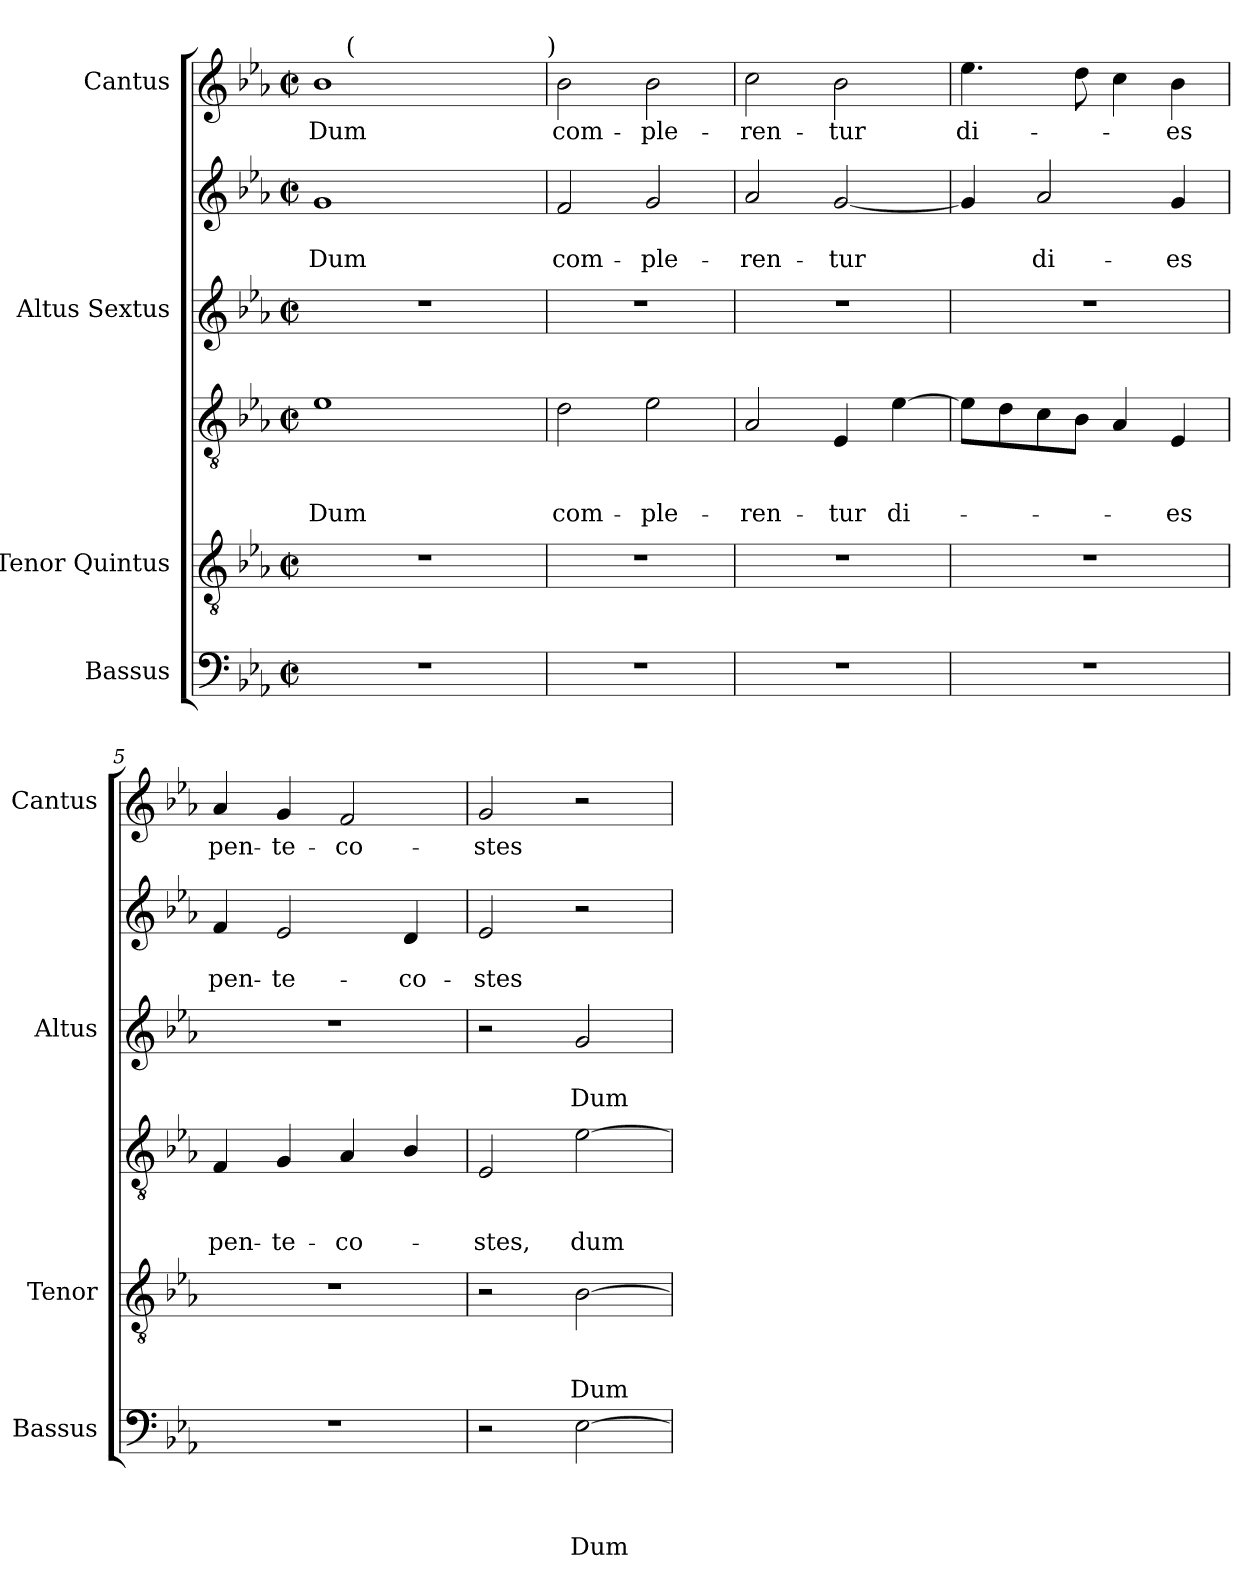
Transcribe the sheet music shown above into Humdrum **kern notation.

**kern	**text	**text	**text	**text	**kern	**text	**text	**text	**kern	**text	**text	**text	**kern	**text	**text	**kern	**text	**text	**kern	**text
*part4	*part4	*part4	*part4	*part4	*part3	*part3	*part3	*part3	*part3	*part3	*part3	*part3	*part2	*part2	*part2	*part2	*part2	*part2	*part1	*part1
*staff6	*staff6	*staff6	*staff6	*staff6	*staff5	*staff5	*staff5	*staff5	*staff4	*staff4	*staff4	*staff4	*staff3	*staff3	*staff3	*staff2	*staff2	*staff2	*staff1	*staff1
*I"Bassus	*	*	*	*	*I"Tenor Quintus	*	*	*	*	*	*	*	*I"Altus Sextus	*	*	*	*	*	*I"Cantus	*
*I'Bassus	*	*	*	*	*I'Tenor	*	*	*	*	*	*	*	*I'Altus	*	*	*	*	*	*I'Cantus	*
*clefF4	*	*	*	*	*clefGv2	*	*	*	*clefGv2	*	*	*	*clefG2	*	*	*clefG2	*	*	*clefG2	*
*k[b-e-a-]	*	*	*	*	*k[b-e-a-]	*	*	*	*k[b-e-a-]	*	*	*	*k[b-e-a-]	*	*	*k[b-e-a-]	*	*	*k[b-e-a-]	*
*E-:	*	*	*	*	*E-:	*	*	*	*E-:	*	*	*	*E-:	*	*	*E-:	*	*	*E-:	*
*M2/2	*	*	*	*	*M2/2	*	*	*	*M2/2	*	*	*	*M2/2	*	*	*M2/2	*	*	*M2/2	*
*met(c|)	*	*	*	*	*met(c|)	*	*	*	*met(c|)	*	*	*	*met(c|)	*	*	*met(c|)	*	*	*met(c|)	*
*MM60	*	*	*	*	*MM60	*	*	*	*MM60	*	*	*	*MM60	*	*	*MM60	*	*	*MM60	*
=1	=1	=1	=1	=1	=1	=1	=1	=1	=1	=1	=1	=1	=1	=1	=1	=1	=1	=1	=1	=1
!	!	!	!	!	!	!	!	!	!	!	!	!LO:LY:b	!	!	!	!	!	!LO:LY:b	!	!LO:LY:b
*	*	*	*	*	*	*	*	*	*	*	*	*	*	*	*	*	*	*	*^	*
1r	.	.	.	.	1r	.	.	.	1e-	.	.	Dum	1r	.	.	1g	.	Dum	1b-	16.ryy	Dum
!	!	!	!	!	!	!	!	!	!	!	!	!	!	!	!	!	!	!	!	!LO:TX:a:t=(	!
.	.	.	.	.	.	.	.	.	.	.	.	.	.	.	.	.	.	.	.	2ryy	.
.	.	.	.	.	.	.	.	.	.	.	.	.	.	.	.	.	.	.	.	4ryy	.
.	.	.	.	.	.	.	.	.	.	.	.	.	.	.	.	.	.	.	.	8ryy	.
.	.	.	.	.	.	.	.	.	.	.	.	.	.	.	.	.	.	.	.	32ryy	.
!	!	!	!	!	!	!	!	!	!	!	!	!	!	!	!	!	!	!	!LO:TX:a:t=)	!	!
=2	=2	=2	=2	=2	=2	=2	=2	=2	=2	=2	=2	=2	=2	=2	=2	=2	=2	=2	=2	=2	=2
!	!	!	!	!	!	!	!	!	!	!	!	!LO:LY:b	!	!	!	!	!	!LO:LY:b	!	!	!LO:LY:b
*	*	*	*	*	*	*	*	*	*	*	*	*	*	*	*	*	*	*	*v	*v	*
1r	.	.	.	.	1r	.	.	.	2d\	.	.	com-	1r	.	.	2f/	.	com-	2b-\	com-
!	!	!	!	!	!	!	!	!	!	!	!	!LO:LY:b	!	!	!	!	!	!LO:LY:b	!	!LO:LY:b
.	.	.	.	.	.	.	.	.	2e-\	.	.	-ple-	.	.	.	2g/	.	-ple-	2b-\	-ple-
=3	=3	=3	=3	=3	=3	=3	=3	=3	=3	=3	=3	=3	=3	=3	=3	=3	=3	=3	=3	=3
!	!	!	!	!	!	!	!	!	!	!	!	!LO:LY:b	!	!	!	!	!	!LO:LY:b	!	!LO:LY:b
1r	.	.	.	.	1r	.	.	.	2A-/	.	.	-ren-	1r	.	.	2a-/	.	-ren-	2cc\	-ren-
!	!	!	!	!	!	!	!	!	!	!	!	!LO:LY:b	!	!	!	!	!	!LO:LY:b	!	!LO:LY:b
.	.	.	.	.	.	.	.	.	4E-/	.	.	-tur	.	.	.	[<2g/	.	-tur	2b-\	-tur
!	!	!	!	!	!	!	!	!	!	!	!	!LO:LY:b	!	!	!	!	!	!	!	!
.	.	.	.	.	.	.	.	.	[>4e-\	.	.	di-	.	.	.	.	.	.	.	.
=4	=4	=4	=4	=4	=4	=4	=4	=4	=4	=4	=4	=4	=4	=4	=4	=4	=4	=4	=4	=4
!	!	!	!	!	!	!	!	!	!	!	!	!	!	!	!	!	!	!	!	!LO:LY:b
1r	.	.	.	.	1r	.	.	.	8e-\L]	.	.	.	1r	.	.	4g/]	.	.	4.ee-\	di-
.	.	.	.	.	.	.	.	.	8d\	.	.	.	.	.	.	.	.	.	.	.
!	!	!	!	!	!	!	!	!	!	!	!	!	!	!	!	!	!	!LO:LY:b	!	!
.	.	.	.	.	.	.	.	.	8c\	.	.	.	.	.	.	2a-/	.	di-	.	.
.	.	.	.	.	.	.	.	.	8B-\J	.	.	.	.	.	.	.	.	.	8dd\	.
.	.	.	.	.	.	.	.	.	4A-/	.	.	.	.	.	.	.	.	.	4cc\	.
!	!	!	!	!	!	!	!	!	!	!	!	!LO:LY:b	!	!	!	!	!	!LO:LY:b	!	!LO:LY:b
.	.	.	.	.	.	.	.	.	4E-/	.	.	-es	.	.	.	4g/	.	-es	4b-\	-es
=5	=5	=5	=5	=5	=5	=5	=5	=5	=5	=5	=5	=5	=5	=5	=5	=5	=5	=5	=5	=5
!	!	!	!	!	!	!	!	!	!	!	!	!LO:LY:b	!	!	!	!	!	!LO:LY:b	!	!LO:LY:b
1r	.	.	.	.	1r	.	.	.	4F/	.	.	pen-	1r	.	.	4f/	.	pen-	4a-/	pen-
!	!	!	!	!	!	!	!	!	!	!	!	!LO:LY:b	!	!	!	!	!	!LO:LY:b	!	!LO:LY:b
.	.	.	.	.	.	.	.	.	4G/	.	.	-te-	.	.	.	2e-/	.	-te-	4g/	-te-
!	!	!	!	!	!	!	!	!	!	!	!	!LO:LY:b	!	!	!	!	!	!	!	!LO:LY:b
.	.	.	.	.	.	.	.	.	4A-/	.	.	-co-	.	.	.	.	.	.	2f/	-co-
!	!	!	!	!	!	!	!	!	!	!	!	!	!	!	!	!	!	!LO:LY:b	!	!
.	.	.	.	.	.	.	.	.	4B-/	.	.	.	.	.	.	4d/	.	-co-	.	.
=6	=6	=6	=6	=6	=6	=6	=6	=6	=6	=6	=6	=6	=6	=6	=6	=6	=6	=6	=6	=6
!	!	!	!	!	!	!	!	!	!	!	!	!LO:LY:b	!	!	!	!	!	!LO:LY:b	!	!LO:LY:b
2r	.	.	.	.	2r	.	.	.	2E-/	.	.	-stes,	2r	.	.	2e-/	.	-stes	2g/	-stes
!	!	!	!	!LO:LY:b	!	!	!	!LO:LY:b	!	!	!	!LO:LY:b	!	!	!LO:LY:b	!	!	!	!	!
[>2E-\	.	.	.	Dum	[>2B-\	.	.	Dum	[>2e-\	.	.	dum	2g/	.	Dum	2r	.	.	2r	.
=	=	=	=	=	=	=	=	=	=	=	=	=	=	=	=	=	=	=	=	=
*-	*-	*-	*-	*-	*-	*-	*-	*-	*-	*-	*-	*-	*-	*-	*-	*-	*-	*-	*-	*-
